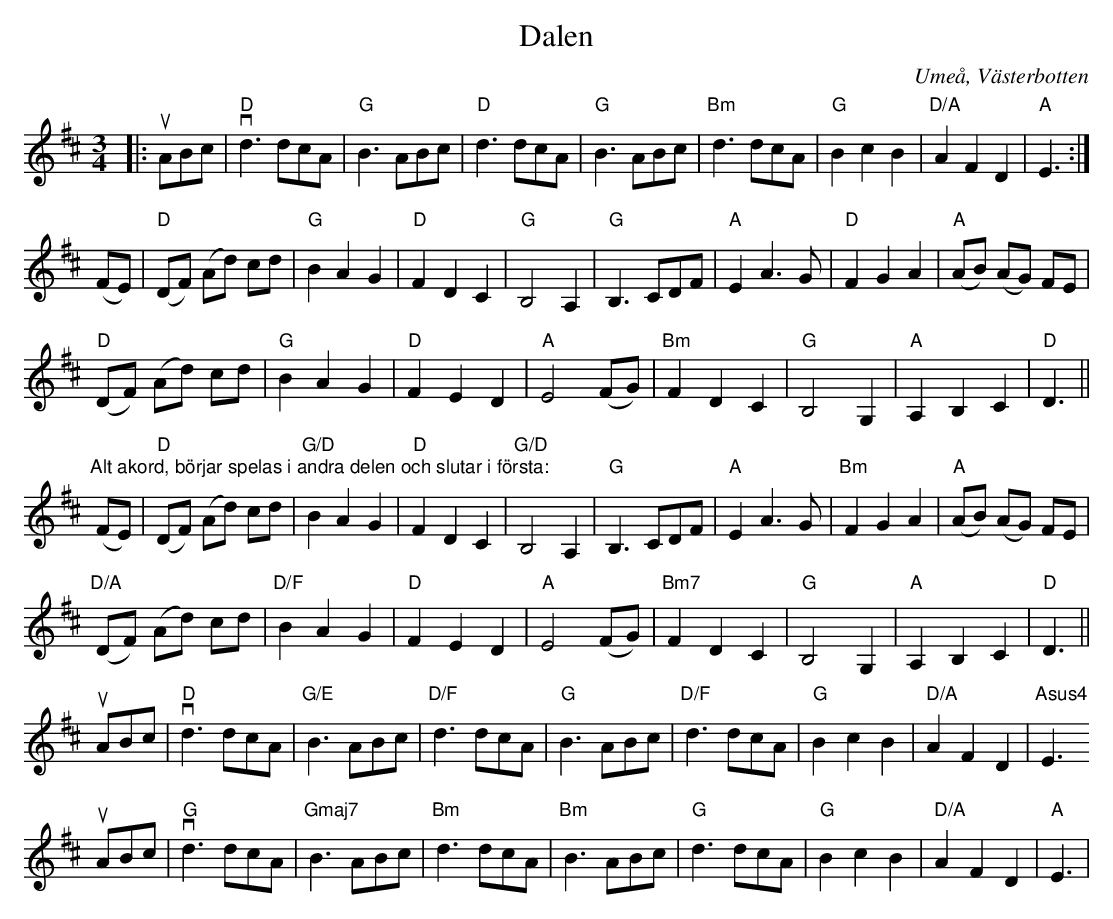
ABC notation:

X:1
T:Dalen
O:Umeå, Västerbotten
M:3/4
L:1/8
K:D
|: uABc | "D"vd3 dcA | "G"B3 ABc | "D" d3 dcA | "G"B3 ABc | "Bm"d3 dcA | "G"B2 c2 B2 | "D/A"A2 F2 D2 | "A"E3 :|
 (FE) | "D"(DF) (Ad) cd | "G"B2 A2 G2 | "D"F2 D2 C2 | "G"B,4 A,2 | "G"B,3 CDF | "A"E2 A3 G | "D"F2 G2 A2 | "A"(AB) (AG) FE |
 "D"(DF) (Ad) cd | "G"B2 A2 G2 | "D"F2 E2 D2 | "A"E4 (FG) | "Bm"F2 D2 C2 | "G"B,4 G,2 | "A"A,2 B,2 C2 | "D"D3 ||
" "
"Alt akord, börjar spelas i andra delen och slutar i första:"
 (FE) | "D"(DF) (Ad) cd | "G/D"B2 A2 G2 | "D"F2 D2 C2 | "G/D"B,4 A,2 | "G"B,3 CDF | "A"E2 A3 G | "Bm"F2 G2 A2 | "A"(AB) (AG) FE |
 "D/A"(DF) (Ad) cd | "D/F"B2 A2 G2 | "D"F2 E2 D2 | "A"E4 (FG) | "Bm7"F2 D2 C2 | "G"B,4 G,2 | "A"A,2 B,2 C2 | "D"D3 ||
 uABc | "D"vd3 dcA | "G/E"B3 ABc | "D/F" d3 dcA | "G"B3 ABc | "D/F"d3 dcA | "G"B2 c2 B2 | " D/A"A2 F2 D2 | "Asus4"E3
uABc | "G"vd3 dcA | "Gmaj7"B3 ABc | "Bm" d3 dcA | "Bm"B3 ABc | "G"d3 dcA | "G"B2 c2 B2 | " D/A"A2 F2 D2 | "A"E3 |
